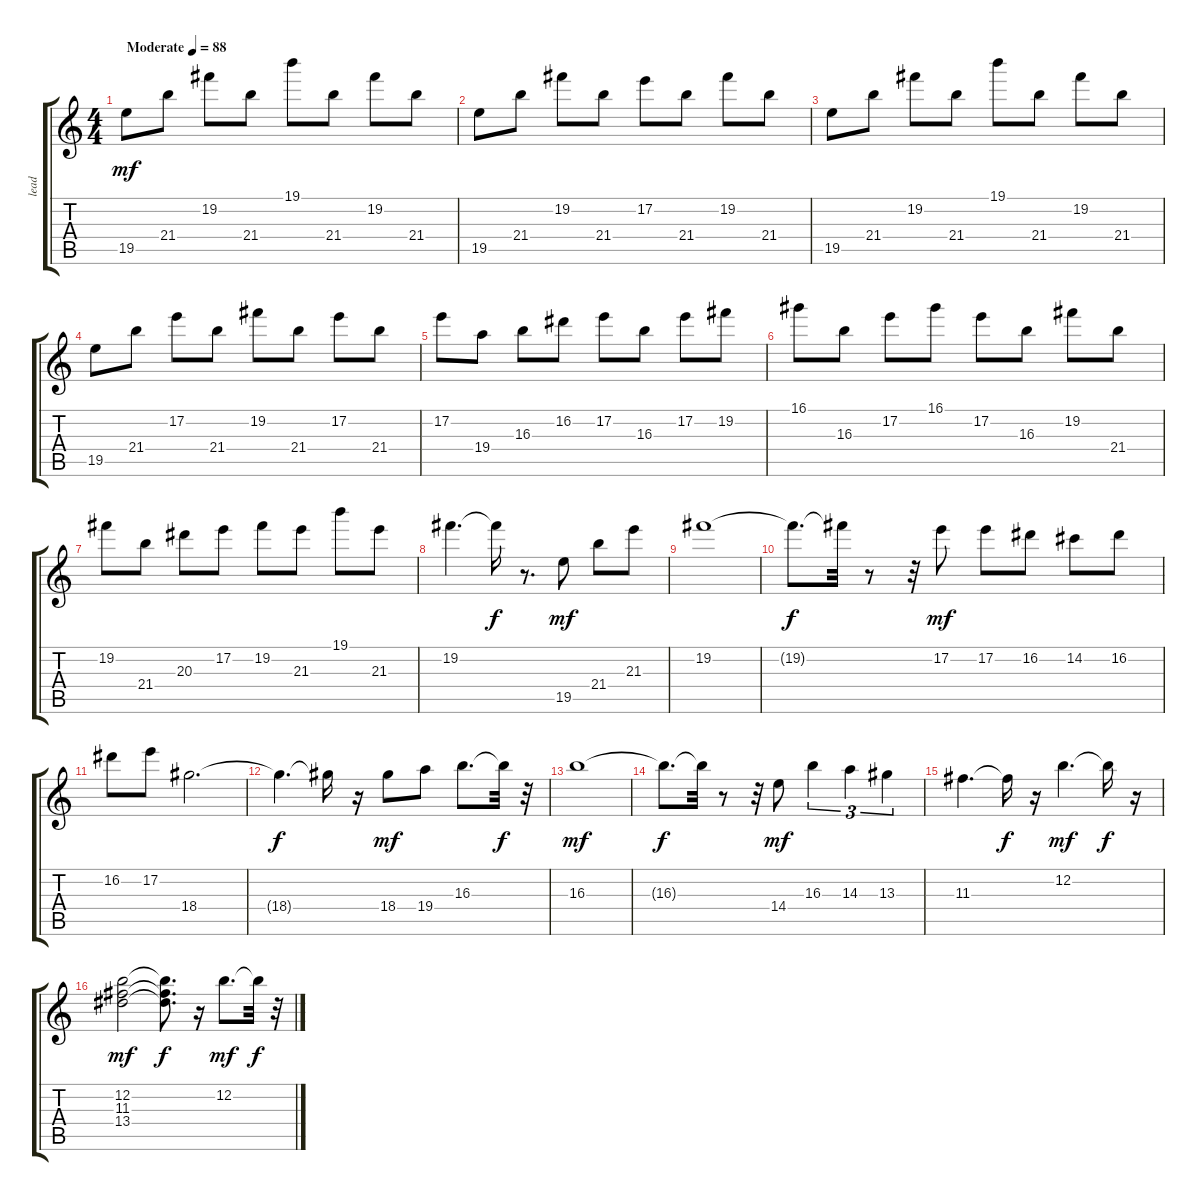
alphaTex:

\track ("lead" "lead") {instrument distortionguitar}
\staff {score tabs}
\tuning (E4 B3 G3 D3 A2 E2) {hide}
\ts (4 4)
\tempo (88 "Moderate")
\clef g2
\ks c
19.5.8{dy mf instrument distortionguitar} 21.4.8 19.2.8 21.4.8 19.1.8 21.4.8 19.2.8 21.4.8 |
19.5.8 21.4.8 19.2.8 21.4.8 17.2.8 21.4.8 19.2.8 21.4.8 |
19.5.8 21.4.8 19.2.8 21.4.8 19.1.8 21.4.8 19.2.8 21.4.8 |
19.5.8 21.4.8 17.2.8 21.4.8 19.2.8 21.4.8 17.2.8 21.4.8 |
17.2.8 19.4.8 16.3.8 16.2.8 17.2.8 16.3.8 17.2.8 19.2.8 |
16.1.8 16.3.8 17.2.8 16.1.8 17.2.8 16.3.8 19.2.8 21.4.8 |
19.2.8 21.4.8 20.3.8 17.2.8 19.2.8 21.3.8 19.1.8 21.3.8 |
19.2.4{d} 19.2{t}.16{dy f} r.8{d} 19.5.8{dy mf} 21.4.8 21.3.8 |
19.2.1 |
19.2{t}.8{d dy f} 19.2{t}.32 r.8 r.32 17.2.8{dy mf} 17.2.8 16.2.8 14.2.8 16.2.8 |
16.2.8 17.2.8 18.4.2{d} |
18.4{t}.4{d dy f} 18.4{t}.16 r.16 18.4.8{dy mf} 19.4.8 16.3.8{d} 16.3{t}.32{dy f} r.32 |
16.3.1{dy mf} |
16.3{t}.8{d dy f} 16.3{t}.32 r.8 r.32 14.4.8{dy mf} 16.3.4{tu (3 2)} 14.3.4{tu (3 2)} 13.3.4{tu (3 2)} |
11.3.4{d} 11.3{t}.16{dy f} r.16 12.2.4{d dy mf} 12.2{t}.16{dy f} r.16 |
(12.2 11.3 13.4).2{dy mf} (12.2{t} 11.3{t} 13.4{t}).8{d dy f} r.16 12.2.8{d dy mf} 12.2{t}.32{dy f} r.32
